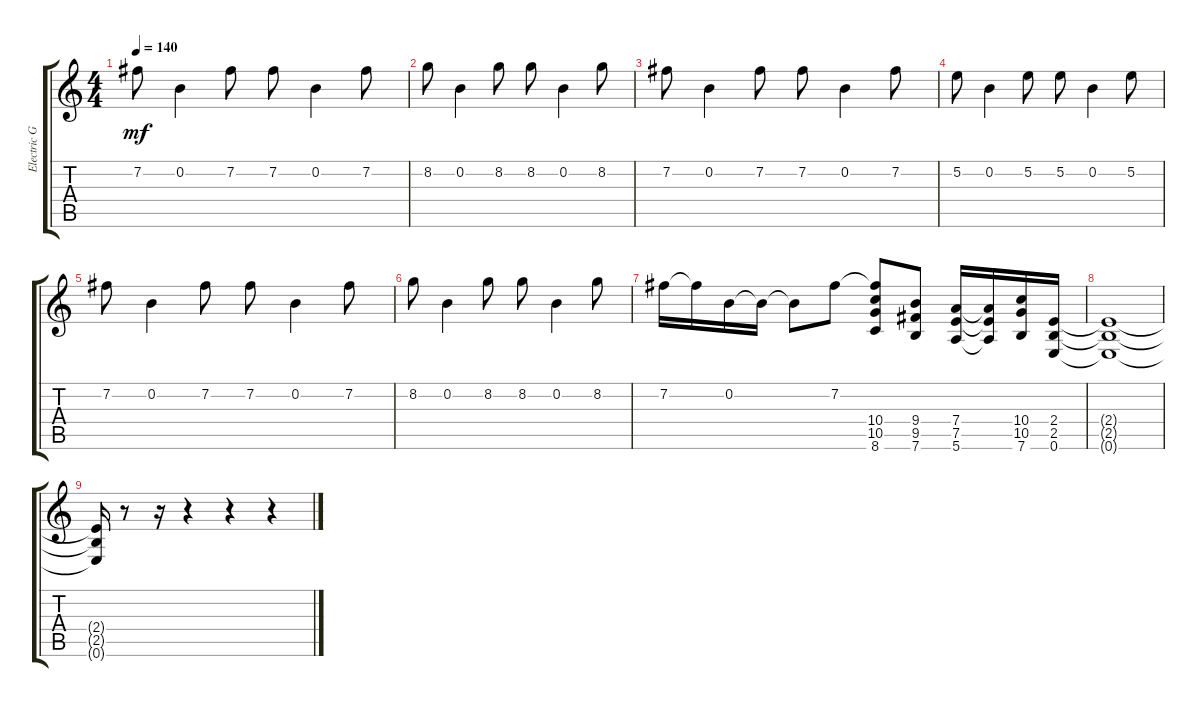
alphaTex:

\track ("Electric Guitar" "Electric G") {instrument distortionguitar}
\staff {score tabs}
\tuning (E4 B3 G3 D3 A2 E2) {hide}
\ts (4 4)
\tempo 140
\clef g2
\ks c
7.2.8{dy mf} 0.2.4 7.2.8 7.2.8 0.2.4 7.2.8 |
8.2.8 0.2.4 8.2.8 8.2.8 0.2.4 8.2.8 |
7.2.8 0.2.4 7.2.8 7.2.8 0.2.4 7.2.8 |
5.2.8 0.2.4 5.2.8 5.2.8 0.2.4 5.2.8 |
7.2.8 0.2.4 7.2.8 7.2.8 0.2.4 7.2.8 |
8.2.8 0.2.4 8.2.8 8.2.8 0.2.4 8.2.8 |
7.2.16 7.2{t}.16 0.2.16 0.2{t}.16 0.2{t}.8 7.2.8 (7.2{t} 10.4 10.5 8.6).8 (9.4 9.5 7.6).8 (7.4 7.5 5.6).16 (7.4{t} 7.5{t} 5.6{t}).16 (10.4 10.5 7.6).16 (2.4 2.5 0.6).16 |
(2.4{t} 2.5{t} 0.6{t}).1 |
(2.4{t} 2.5{t} 0.6{t}).16 r.8 r.16 r.4 r.4 r.4
